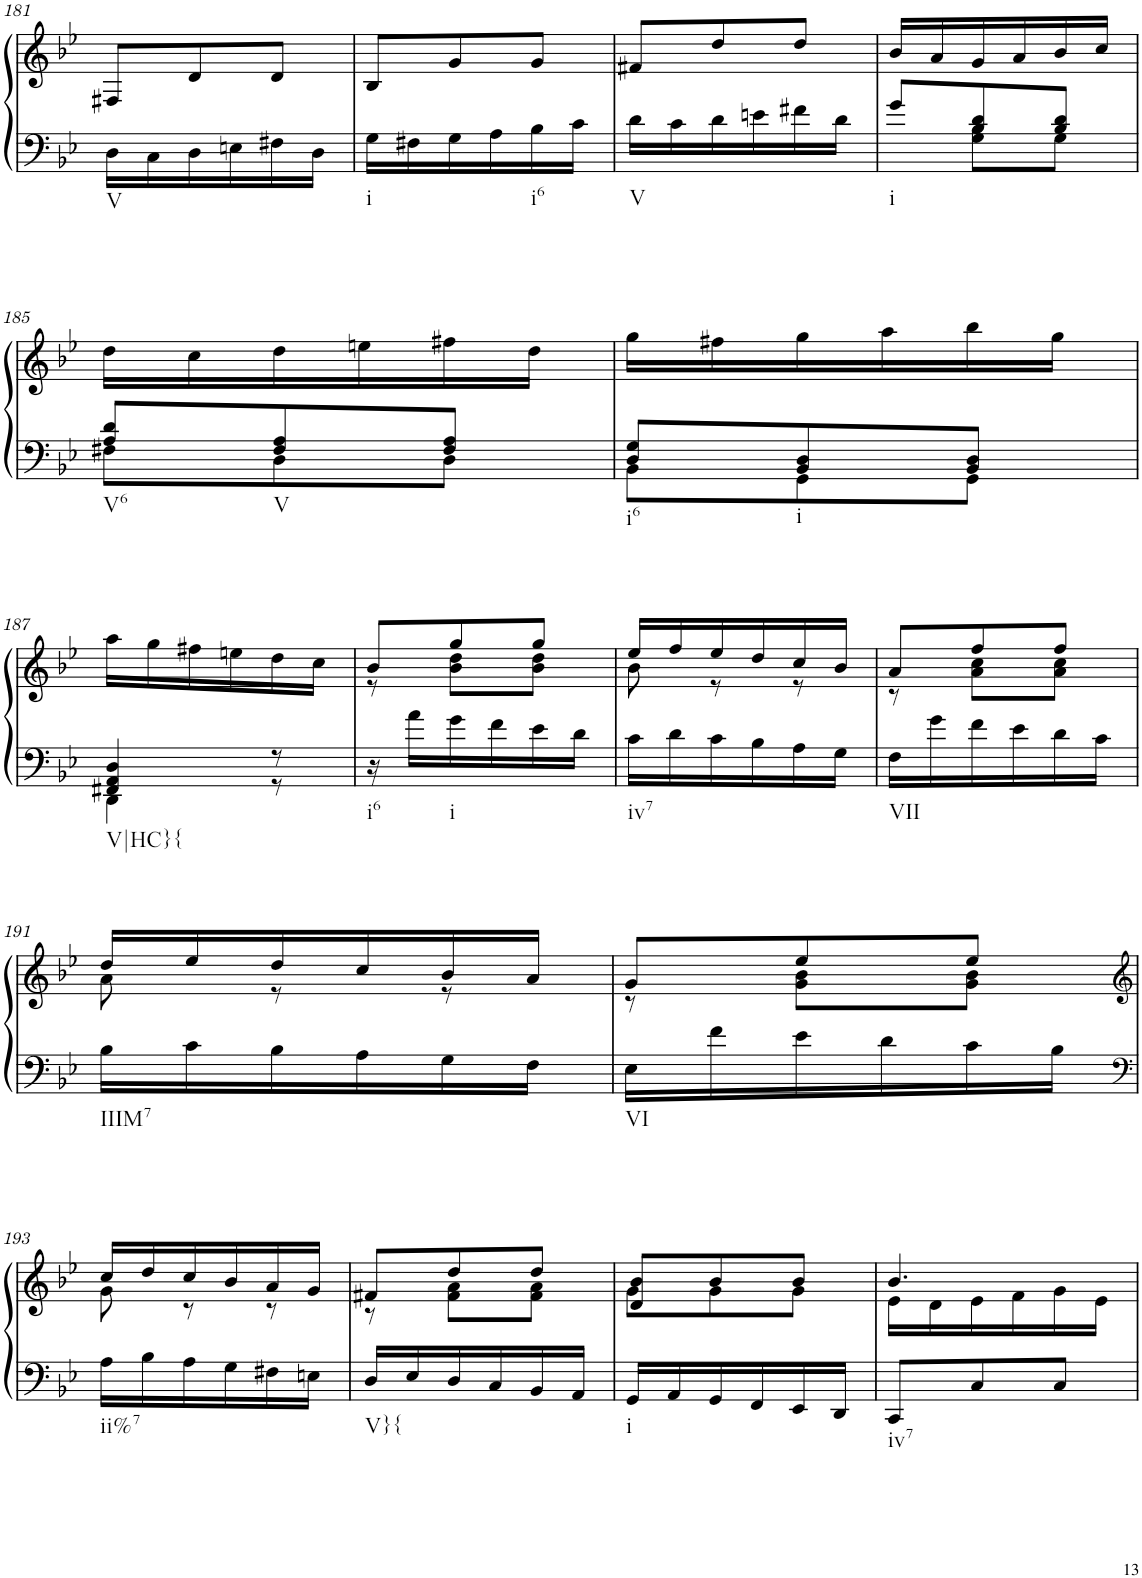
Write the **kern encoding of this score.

**kern	**kern
*part1	*part1
*staff2	*staff1
*I"unbenannt1	*
!!LO:PB:g=z
*clefG2	*clefG2
*k[b-e-]	*k[b-e-]
*M3/8	*M3/8
=181	=181
!LO:TX:b:t=V	!
16D\LL	8F#X/L
16C\	.
16D\	8d/
16En\	.
16F#X\	8d/J
16D\JJ	.
=182	=182
!LO:TX:b:t=i	!
16G\LL	8B-/L
16F#X\	.
16G\	8g/
16A\	.
!LO:TX:b:t=i6	!
16B-\	8g/J
16c\JJ	.
=183	=183
!LO:TX:b:t=V	!
16d\LL	8f#X/L
16c\	.
16d\	8dd/
16en\	.
16f#X\	8dd/J
16d\JJ	.
=184	=184
*^	*
!LO:TX:b:t=i	!	!
8g/L	8ryy	16b-/LL
.	.	16a/
8B-/ 8d/	8G\ 8B-\L	16g/
.	.	16a/
8B-/ 8d/J	8G\J	16b-/
.	.	16cc/JJ
!!LO:LB:g=z
=185	=185	=185
!LO:TX:b:t=V6	!	!
8A/ 8d/L	8F#X\L	16dd\LL
.	.	16cc\
!LO:TX:b:t=V	!	!
8F#/ 8A/	8D\	16dd\
.	.	16een\
8F#/ 8A/J	8D\J	16ff#X\
.	.	16dd\JJ
=186	=186	=186
!LO:TX:b:t=i6	!	!
8D/ 8G/L	8BB-\L	16gg\LL
.	.	16ff#X\
!LO:TX:b:t=i	!	!
8BB-/ 8D/	8GG\	16gg\
.	.	16aa\
8BB-/ 8D/J	8GG\J	16bb-\
.	.	16gg\JJ
!!LO:LB:g=z
=187	=187	=187
!LO:TX:b:t=V|HC}{	!	!
4FF#X/ 4AA/ 4D/	4DD\	16aa\LL
.	.	16gg\
.	.	16ff#X\
.	.	16een\
8r	8r	16dd\
.	.	16cc\JJ
*v	*v	*
=188	=188
*	*^
!LO:TX:b:t=i6	!	!
16r	8b-/L	8r
16a\LL	.	.
!LO:TX:b:t=i	!	!
16g\	8gg/	8b-\ 8dd\L
16f\	.	.
16e-\	8gg/J	8b-\ 8dd\J
16d\JJ	.	.
=189	=189	=189
!LO:TX:b:t=iv7	!	!
16c\LL	16ee-/LL	8b-\
16d\	16ff/	.
16c\	16ee-/	8r
16B-\	16dd/	.
16A\	16cc/	8r
16G\JJ	16b-/JJ	.
=190	=190	=190
!LO:TX:b:t=VII	!	!
16F\LL	8a/L	8r
16g\	.	.
16f\	8ff/	8a\ 8cc\L
16e-\	.	.
16d\	8ff/J	8a\ 8cc\J
16c\JJ	.	.
!!LO:LB:g=z	!!
=191	=191	=191
!LO:TX:b:t=IIIM7	!	!
16B-\LL	16dd/LL	8a\
16c\	16ee-/	.
16B-\	16dd/	8r
16A\	16cc/	.
16G\	16b-/	8r
16F\JJ	16a/JJ	.
=192	=192	=192
!LO:TX:b:t=VI	!	!
16E-\LL	8g/L	8r
16f\	.	.
16e-\	8ee-/	8g\ 8b-\L
16d\	.	.
16c\	8ee-/J	8g\ 8b-\J
16B-\JJ	.	.
!!LO:LB:g=z	!!
=193	=193	=193
*clefF4	*clefG2	*
!LO:TX:b:t=ii%7	!	!
16A\LL	16cc/LL	8g\
16B-\	16dd/	.
16A\	16cc/	8r
16G\	16b-/	.
16F#X\	16a/	8r
16En\JJ	16g/JJ	.
=194	=194	=194
!LO:TX:b:t=V}{	!	!
16D/LL	8f#X/L	8r
16E-/	.	.
16D/	8dd/	8f#\ 8a\L
16C/	.	.
16BB-/	8dd/J	8f#\ 8a\J
16AA/JJ	.	.
=195	=195	=195
!LO:TX:b:t=i	!	!
16GG/LL	8d/ 8b-/L	8g\L
16AA/	.	.
16GG/	8b-/	8g\
16FF/	.	.
16EE-/	8b-/J	8g\J
16DD/JJ	.	.
=196	=196	=196
!LO:TX:b:t=iv7	!	!
8CC/L	4.b-/	16e-\LL
.	.	16d\
8C/	.	16e-\
.	.	16f\
8C/J	.	16g\
.	.	16e-\JJ
*	*v	*v
=	=
*-	*-
